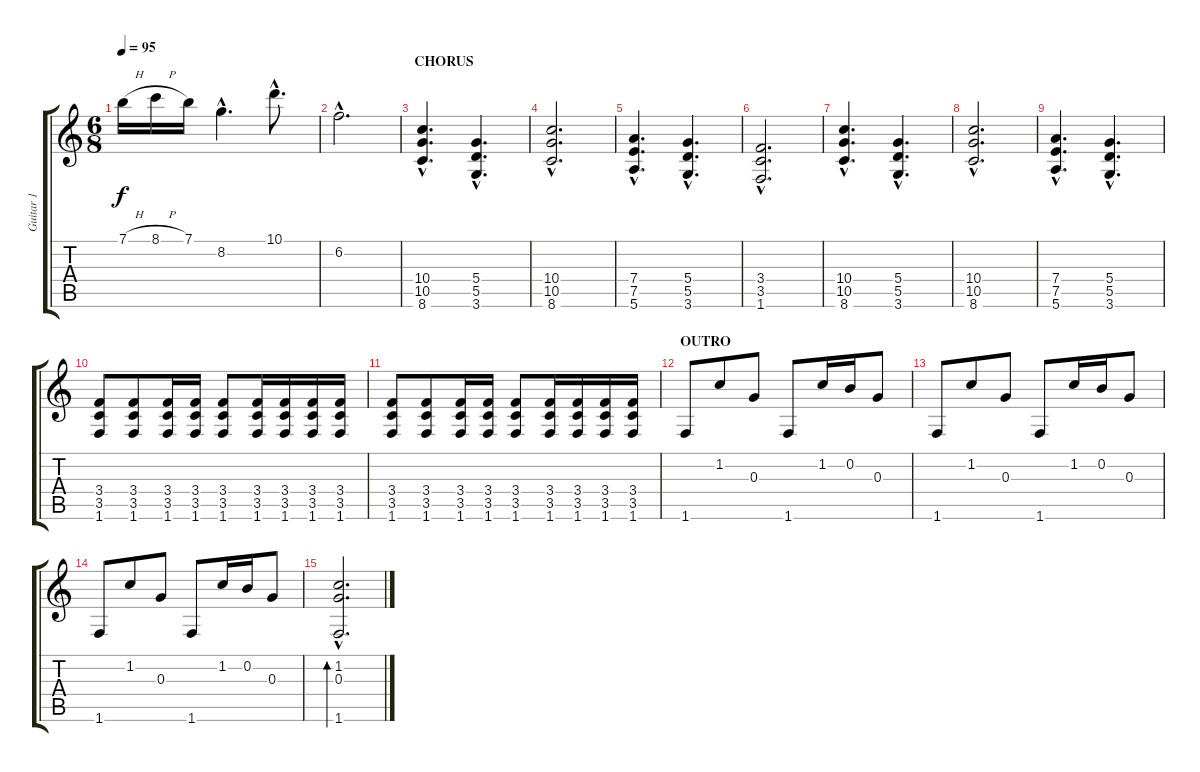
\track ("Guitar 1" "Guitar 1") {instrument electricguitarclean}
\staff {score tabs}
\tuning (E4 B3 G3 D3 A2 E2) {hide}
\ts (6 8)
\tempo 95
\clef g2
\ks c
7.1{h}.16{dy f} 8.1{h}.16 7.1.16 8.2{hac}.4{d} 10.1{hac}.8{d} |
6.2{hac}.2{d} |
\section ("" "CHORUS")
(10.4{hac} 10.5{hac} 8.6{hac}).4{d volume 15 instrument distortionguitar} (5.4{hac} 5.5{hac} 3.6{hac}).4{d} |
(10.4{hac} 10.5{hac} 8.6{hac}).2{d} |
(7.4{hac} 7.5{hac} 5.6{hac}).4{d} (5.4{hac} 5.5{hac} 3.6{hac}).4{d} |
(3.4{hac} 3.5{hac} 1.6{hac}).2{d} |
(10.4{hac} 10.5{hac} 8.6{hac}).4{d} (5.4{hac} 5.5{hac} 3.6{hac}).4{d} |
(10.4{hac} 10.5{hac} 8.6{hac}).2{d} |
(7.4{hac} 7.5{hac} 5.6{hac}).4{d} (5.4{hac} 5.5{hac} 3.6{hac}).4{d} |
(3.4 3.5 1.6).8 (3.4 3.5 1.6).8 (3.4 3.5 1.6).16 (3.4 3.5 1.6).16 (3.4 3.5 1.6).8 (3.4 3.5 1.6).16 (3.4 3.5 1.6).16 (3.4 3.5 1.6).16 (3.4 3.5 1.6).16 |
(3.4 3.5 1.6).8 (3.4 3.5 1.6).8 (3.4 3.5 1.6).16 (3.4 3.5 1.6).16 (3.4 3.5 1.6).8 (3.4 3.5 1.6).16 (3.4 3.5 1.6).16 (3.4 3.5 1.6).16 (3.4 3.5 1.6).16 |
\section ("" "OUTRO")
1.6.8{volume 10 instrument electricguitarclean} 1.2.8 0.3.8 1.6.8 1.2.16 0.2.16 0.3.8 |
1.6.8 1.2.8 0.3.8 1.6.8 1.2.16 0.2.16 0.3.8 |
1.6.8 1.2.8 0.3.8 1.6.8 1.2.16 0.2.16 0.3.8 |
(1.2{hac} 0.3{hac} 1.6{hac}).2{d bd 480}
